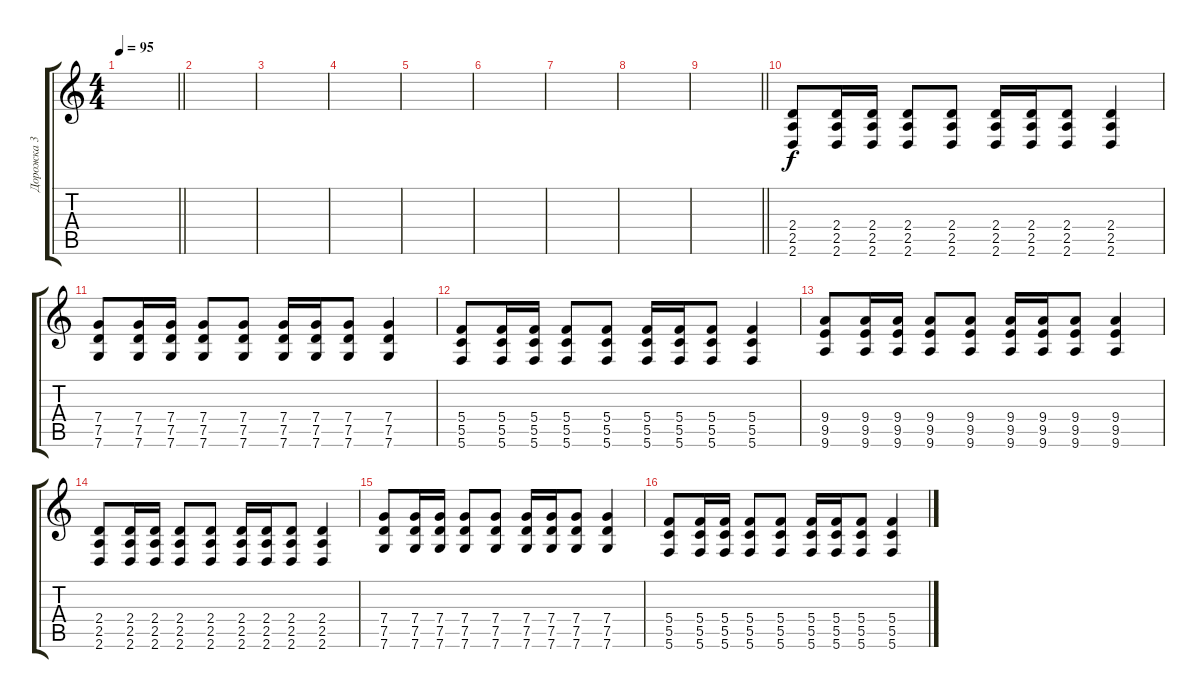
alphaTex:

\track ("Дорожка 3" "Дорожка 3") {instrument distortionguitar}
\staff {score tabs}
\tuning (D4 A3 F3 C3 G2 C2) {hide}
\ts (4 4)
\tempo 95
\clef g2
\barLineRight lightlight
\ks c
|
\section ("" "")
|
|
|
|
|
|
|
\barLineRight lightlight
|
\section ("" "")
(2.4 2.5 2.6).8 (2.4 2.5 2.6).16 (2.4 2.5 2.6).16 (2.4 2.5 2.6).8 (2.4 2.5 2.6).8 (2.4 2.5 2.6).16 (2.4 2.5 2.6).16 (2.4 2.5 2.6).8 (2.4 2.5 2.6).4 |
(7.4 7.5 7.6).8 (7.4 7.5 7.6).16 (7.4 7.5 7.6).16 (7.4 7.5 7.6).8 (7.4 7.5 7.6).8 (7.4 7.5 7.6).16 (7.4 7.5 7.6).16 (7.4 7.5 7.6).8 (7.4 7.5 7.6).4 |
(5.4 5.5 5.6).8 (5.4 5.5 5.6).16 (5.4 5.5 5.6).16 (5.4 5.5 5.6).8 (5.4 5.5 5.6).8 (5.4 5.5 5.6).16 (5.4 5.5 5.6).16 (5.4 5.5 5.6).8 (5.4 5.5 5.6).4 |
(9.4 9.5 9.6).8 (9.4 9.5 9.6).16 (9.4 9.5 9.6).16 (9.4 9.5 9.6).8 (9.4 9.5 9.6).8 (9.4 9.5 9.6).16 (9.4 9.5 9.6).16 (9.4 9.5 9.6).8 (9.4 9.5 9.6).4 |
(2.4 2.5 2.6).8 (2.4 2.5 2.6).16 (2.4 2.5 2.6).16 (2.4 2.5 2.6).8 (2.4 2.5 2.6).8 (2.4 2.5 2.6).16 (2.4 2.5 2.6).16 (2.4 2.5 2.6).8 (2.4 2.5 2.6).4 |
(7.4 7.5 7.6).8 (7.4 7.5 7.6).16 (7.4 7.5 7.6).16 (7.4 7.5 7.6).8 (7.4 7.5 7.6).8 (7.4 7.5 7.6).16 (7.4 7.5 7.6).16 (7.4 7.5 7.6).8 (7.4 7.5 7.6).4 |
(5.4 5.5 5.6).8 (5.4 5.5 5.6).16 (5.4 5.5 5.6).16 (5.4 5.5 5.6).8 (5.4 5.5 5.6).8 (5.4 5.5 5.6).16 (5.4 5.5 5.6).16 (5.4 5.5 5.6).8 (5.4 5.5 5.6).4
